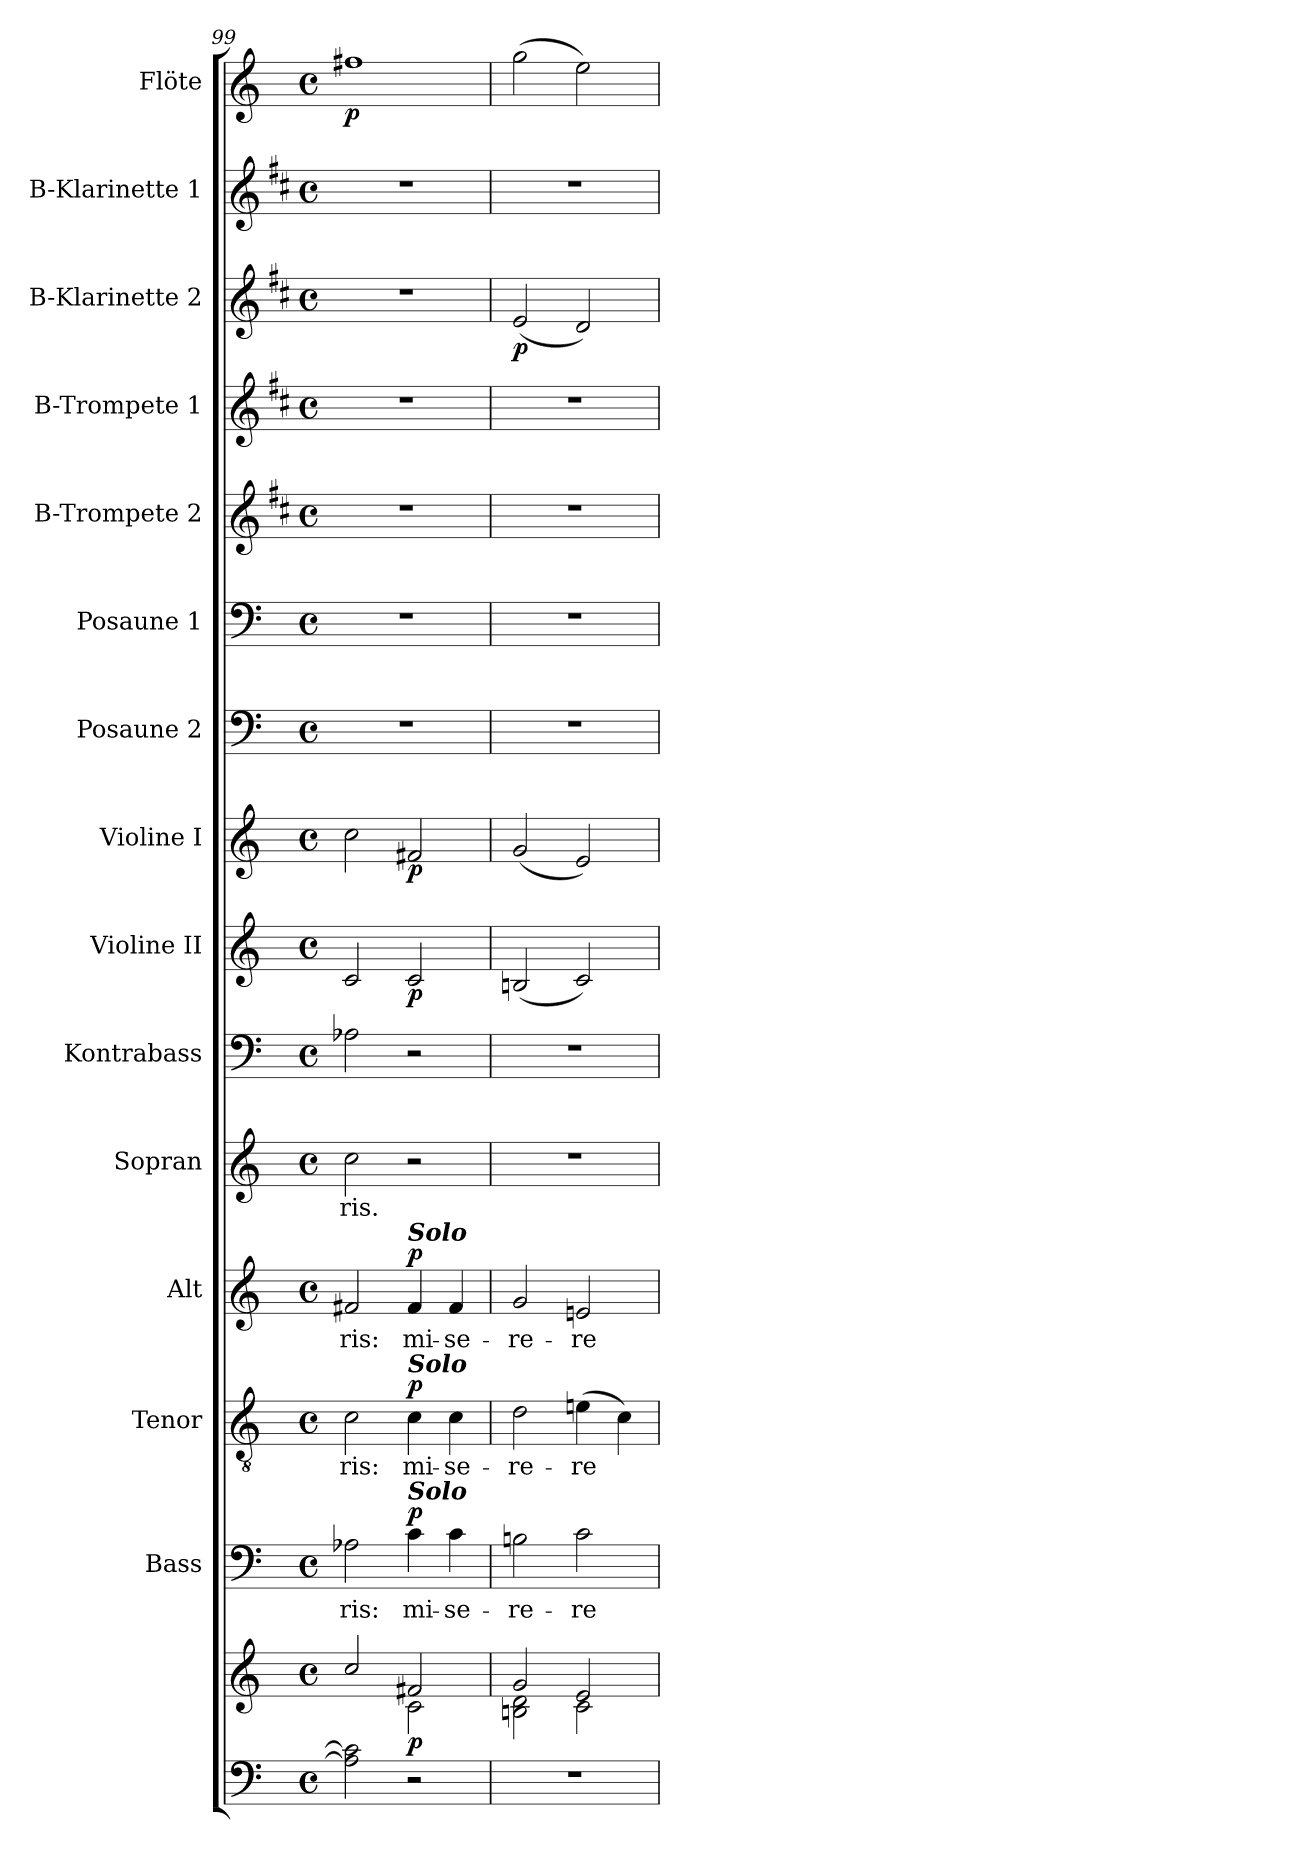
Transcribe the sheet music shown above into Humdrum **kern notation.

**kern	**kern	**dynam	**kern	**text	**dynam	**kern	**text	**dynam	**kern	**text	**dynam	**kern	**text	**kern	**kern	**dynam	**kern	**dynam	**kern	**kern	**kern	**kern	**kern	**dynam	**kern	**kern	**dynam
*part15	*part15	*part15	*part14	*part14	*part14	*part13	*part13	*part13	*part12	*part12	*part12	*part11	*part11	*part10	*part9	*part9	*part8	*part8	*part7	*part6	*part5	*part4	*part3	*part3	*part2	*part1	*part1
*staff16	*staff15	*staff15/16	*staff14	*staff14	*staff14	*staff13	*staff13	*staff13	*staff12	*staff12	*staff12	*staff11	*staff11	*staff10	*staff9	*staff9	*staff8	*staff8	*staff7	*staff6	*staff5	*staff4	*staff3	*staff3	*staff2	*staff1	*staff1
*	*	*	*I"Bass	*	*	*I"Tenor	*	*	*I"Alt	*	*	*I"Sopran	*	*I"Kontrabass	*I"Violine II	*	*I"Violine I	*	*I"Posaune 2	*I"Posaune 1	*I"B-Trompete 2	*I"B-Trompete 1	*I"B-Klarinette 2	*	*I"B-Klarinette 1	*I"Flöte	*
*	*	*	*I'B.	*	*	*I'T.	*	*	*I'A.	*	*	*I'S.	*	*I'Kb.	*I'Vl. II	*	*I'Vl. I	*	*I'Pos. 2	*I'Pos. 1	*I'B Trp. 2	*I'B Trp. 1	*I'B Kl. 2	*	*I'B Kl. 1	*I'Fl.	*
*clefF4	*clefG2	*	*clefF4	*	*	*clefGv2	*	*	*clefG2	*	*	*clefG2	*	*clefF4	*clefG2	*	*clefG2	*	*clefF4	*clefF4	*clefG2	*clefG2	*clefG2	*	*clefG2	*clefG2	*
*	*	*	*	*	*	*	*	*	*	*	*	*	*	*ITrd7c12	*	*	*	*	*	*	*ITrd1c2	*ITrd1c2	*ITrd1c2	*	*ITrd1c2	*	*
*k[]	*k[]	*	*k[]	*	*	*k[]	*	*	*k[]	*	*	*k[]	*	*k[]	*k[]	*	*k[]	*	*k[]	*k[]	*k[]	*k[]	*k[]	*	*k[]	*k[]	*
*C:	*C:	*	*C:	*	*	*C:	*	*	*C:	*	*	*C:	*	*C:	*C:	*	*C:	*	*C:	*C:	*C:	*C:	*C:	*	*C:	*C:	*
*M4/4	*M4/4	*	*M4/4	*	*	*M4/4	*	*	*M4/4	*	*	*M4/4	*	*M4/4	*M4/4	*	*M4/4	*	*M4/4	*M4/4	*M4/4	*M4/4	*M4/4	*	*M4/4	*M4/4	*
*met(c)	*met(c)	*	*met(c)	*	*	*met(c)	*	*	*met(c)	*	*	*met(c)	*	*met(c)	*met(c)	*	*met(c)	*	*met(c)	*met(c)	*met(c)	*met(c)	*met(c)	*	*met(c)	*met(c)	*
=99	=99	=99	=99	=99	=99	=99	=99	=99	=99	=99	=99	=99	=99	=99	=99	=99	=99	=99	=99	=99	=99	=99	=99	=99	=99	=99	=99
*	*^	*	*	*	*	*	*	*	*	*	*	*	*	*	*	*	*	*	*	*	*	*	*	*	*	*	*
!	!	!	!	!	!LO:LY:b	!	!	!LO:LY:b	!	!	!LO:LY:b	!	!	!LO:LY:b	!	!	!	!	!	!	!	!	!	!	!	!	!	!LO:DY:b
2A-\] 2c\]	2cc/	2ryy	.	2A-X\	-ris:	.	2c\	-ris:	.	2f#X/	-ris:	.	2cc\	-ris.	2AA-X\	2c/	.	2cc\	.	1r	1r	1r	1r	1r	.	1r	1ff#X	p
!	!	!	!	!	!	!	!	!	!	!LO:TX:a:Bi:t=Solo	!	!	!	!	!	!	!	!	!	!	!	!	!	!	!	!	!	!
!	!	!	!	!	!	!	!LO:TX:a:Bi:t=Solo	!	!	!	!	!	!	!	!	!	!	!	!	!	!	!	!	!	!	!	!	!
!	!	!	!	!LO:TX:a:Bi:t=Solo	!	!	!	!	!	!	!	!	!	!	!	!	!	!	!	!	!	!	!	!	!	!	!	!
!	!	!	!LO:DY:b	!	!LO:LY:b	!LO:DY:a	!	!LO:LY:b	!LO:DY:a	!	!LO:LY:b	!LO:DY:a	!	!	!	!	!LO:DY:b	!	!LO:DY:b	!	!	!	!	!	!	!	!	!
2r	2f#X/	2c\	p	4c\	mi-	p	4c\	mi-	p	4f#/	mi-	p	2r	.	2r	2c/	p	2f#X/	p	.	.	.	.	.	.	.	.	.
!	!	!	!	!	!LO:LY:b	!	!	!LO:LY:b	!	!	!LO:LY:b	!	!	!	!	!	!	!	!	!	!	!	!	!	!	!	!	!
.	.	.	.	4c\	-se-	.	4c\	-se-	.	4f#/	-se-	.	.	.	.	.	.	.	.	.	.	.	.	.	.	.	.	.
=100	=100	=100	=100	=100	=100	=100	=100	=100	=100	=100	=100	=100	=100	=100	=100	=100	=100	=100	=100	=100	=100	=100	=100	=100	=100	=100	=100	=100
!	!	!	!	!	!LO:LY:b	!	!	!LO:LY:b	!	!	!LO:LY:b	!	!	!	!	!	!	!	!	!	!	!	!	!	!LO:DY:b	!	!	!
1r	2g/	2Bn\ 2d\	.	2Bn\	-re-	.	2d\	-re-	.	2g/	-re-	.	1r	.	1r	(<2Bn/	.	(<2g/	.	1r	1r	1r	1r	(<2d/	p	1r	(>2gg\	.
!	!	!	!	!	!LO:LY:b	!	!	!LO:LY:b	!	!	!LO:LY:b	!	!	!	!	!	!	!	!	!	!	!	!	!	!	!	!	!
.	2e/	2c\	.	2c\	-re	.	(>4en\	-re	.	2en/	-re	.	.	.	.	2c/)	.	2e/)	.	.	.	.	.	2c/)	.	.	2ee\)	.
.	.	.	.	.	.	.	4c\)	.	.	.	.	.	.	.	.	.	.	.	.	.	.	.	.	.	.	.	.	.
*	*v	*v	*	*	*	*	*	*	*	*	*	*	*	*	*	*	*	*	*	*	*	*	*	*	*	*	*	*
=	=	=	=	=	=	=	=	=	=	=	=	=	=	=	=	=	=	=	=	=	=	=	=	=	=	=	=
*-	*-	*-	*-	*-	*-	*-	*-	*-	*-	*-	*-	*-	*-	*-	*-	*-	*-	*-	*-	*-	*-	*-	*-	*-	*-	*-	*-
